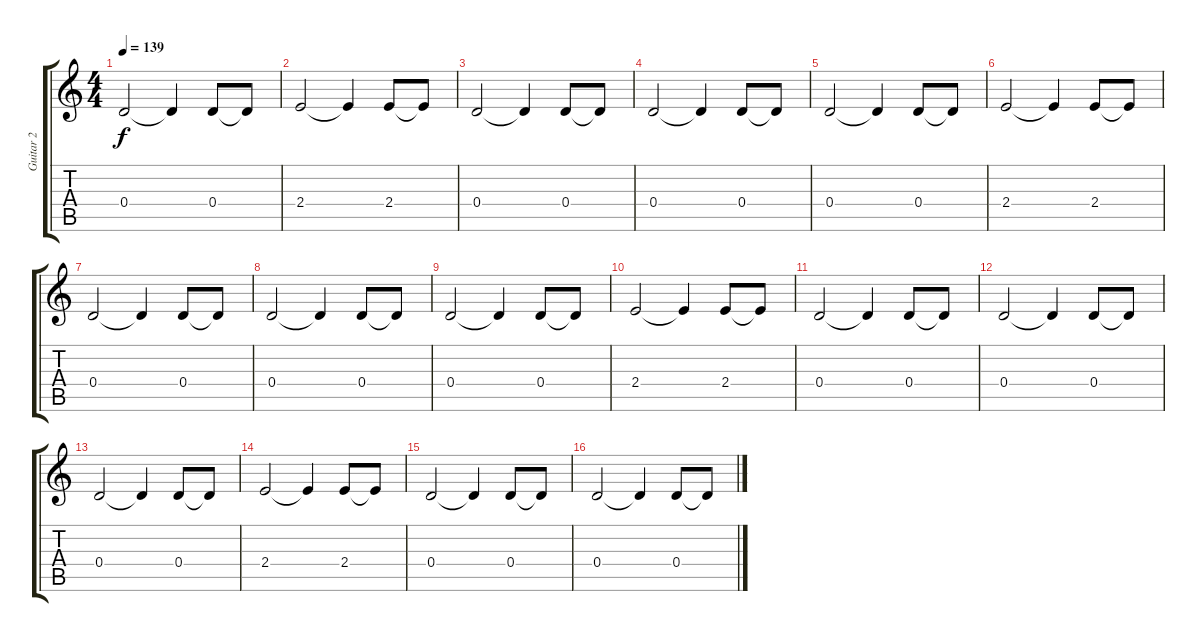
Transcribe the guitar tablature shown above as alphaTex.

\track ("Guitar 2" "Guitar 2") {instrument electricguitarclean}
\staff {score tabs}
\tuning (E4 B3 G3 D3 A2 D2) {hide}
\ts (4 4)
\tempo 139
\clef g2
\ks c
0.4.2{dy f} 0.4{t}.4 0.4.8 0.4{t}.8 |
2.4.2 2.4{t}.4 2.4.8 2.4{t}.8 |
0.4.2 0.4{t}.4 0.4.8 0.4{t}.8 |
0.4.2 0.4{t}.4 0.4.8 0.4{t}.8 |
0.4.2 0.4{t}.4 0.4.8 0.4{t}.8 |
2.4.2 2.4{t}.4 2.4.8 2.4{t}.8 |
0.4.2 0.4{t}.4 0.4.8 0.4{t}.8 |
0.4.2 0.4{t}.4 0.4.8 0.4{t}.8 |
0.4.2 0.4{t}.4 0.4.8 0.4{t}.8 |
2.4.2 2.4{t}.4 2.4.8 2.4{t}.8 |
0.4.2 0.4{t}.4 0.4.8 0.4{t}.8 |
0.4.2 0.4{t}.4 0.4.8 0.4{t}.8 |
0.4.2 0.4{t}.4 0.4.8 0.4{t}.8 |
2.4.2 2.4{t}.4 2.4.8 2.4{t}.8 |
0.4.2 0.4{t}.4 0.4.8 0.4{t}.8 |
0.4.2 0.4{t}.4 0.4.8 0.4{t}.8
